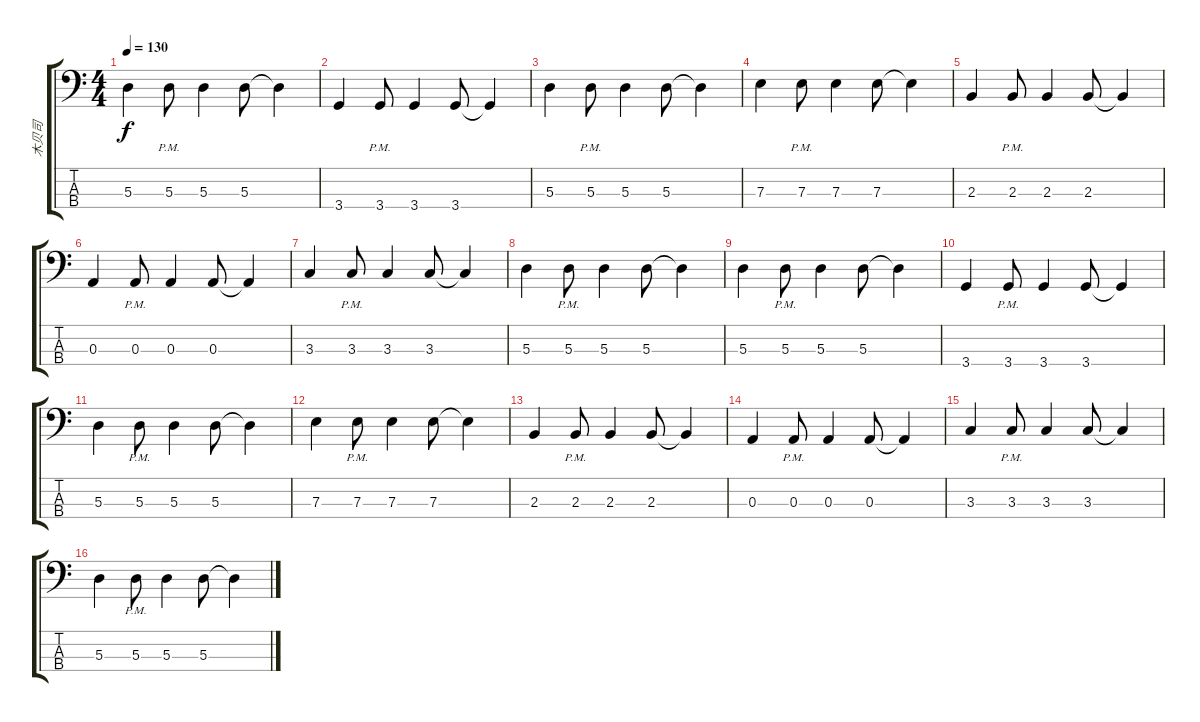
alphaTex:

\track ("木贝司" "木贝司") {instrument acousticbass}
\staff {score tabs}
\tuning (G2 D2 A1 E1) {hide}
\ts (4 4)
\tempo 130
\clef f4
\ks c
5.3.4{dy f} 5.3{pm}.8 5.3.4 5.3.8 5.3{t}.4 |
3.4.4 3.4{pm}.8 3.4.4 3.4.8 3.4{t}.4 |
5.3.4 5.3{pm}.8 5.3.4 5.3.8 5.3{t}.4 |
7.3.4 7.3{pm}.8 7.3.4 7.3.8 7.3{t}.4 |
2.3.4 2.3{pm}.8 2.3.4 2.3.8 2.3{t}.4 |
0.3.4 0.3{pm}.8 0.3.4 0.3.8 0.3{t}.4 |
3.3.4 3.3{pm}.8 3.3.4 3.3.8 3.3{t}.4 |
5.3.4 5.3{pm}.8 5.3.4 5.3.8 5.3{t}.4 |
5.3.4 5.3{pm}.8 5.3.4 5.3.8 5.3{t}.4 |
3.4.4 3.4{pm}.8 3.4.4 3.4.8 3.4{t}.4 |
5.3.4 5.3{pm}.8 5.3.4 5.3.8 5.3{t}.4 |
7.3.4 7.3{pm}.8 7.3.4 7.3.8 7.3{t}.4 |
2.3.4 2.3{pm}.8 2.3.4 2.3.8 2.3{t}.4 |
0.3.4 0.3{pm}.8 0.3.4 0.3.8 0.3{t}.4 |
3.3.4 3.3{pm}.8 3.3.4 3.3.8 3.3{t}.4 |
5.3.4 5.3{pm}.8 5.3.4 5.3.8 5.3{t}.4
